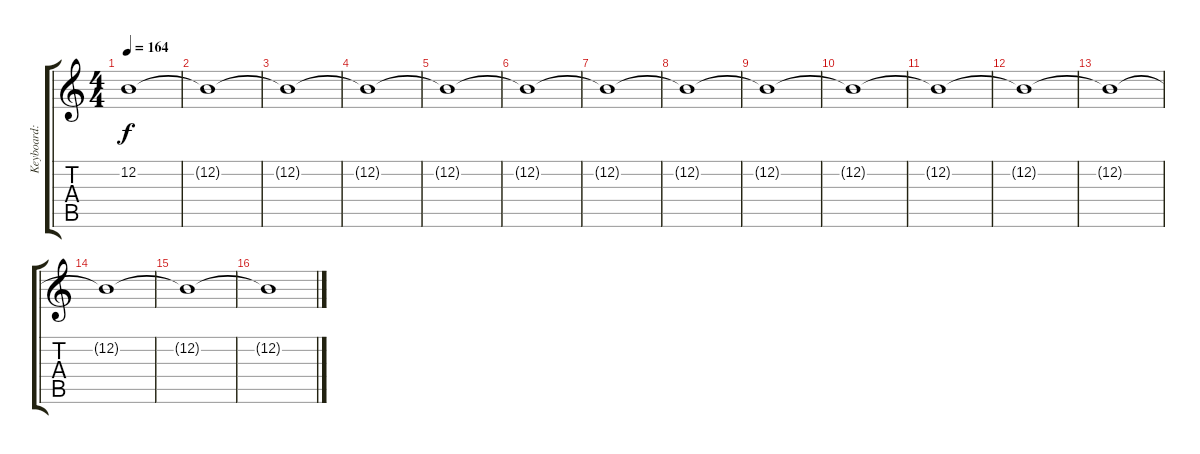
\track ("Keyboard: Reed" "Keyboard: ") {instrument acousticgrandpiano}
\staff {score tabs}
\tuning (E4 B3 G3 D3 A2 E2) {hide}
\ts (4 4)
\tempo 164
\clef g2
\ks c
12.2{t}.1{dy f} |
12.2{t}.1 |
12.2{t}.1 |
12.2{t}.1 |
12.2{t}.1 |
12.2{t}.1 |
12.2{t}.1 |
12.2{t}.1 |
12.2{t}.1 |
12.2{t}.1 |
12.2{t}.1 |
12.2{t}.1 |
12.2{t}.1 |
12.2{t}.1 |
12.2{t}.1 |
12.2{t}.1
